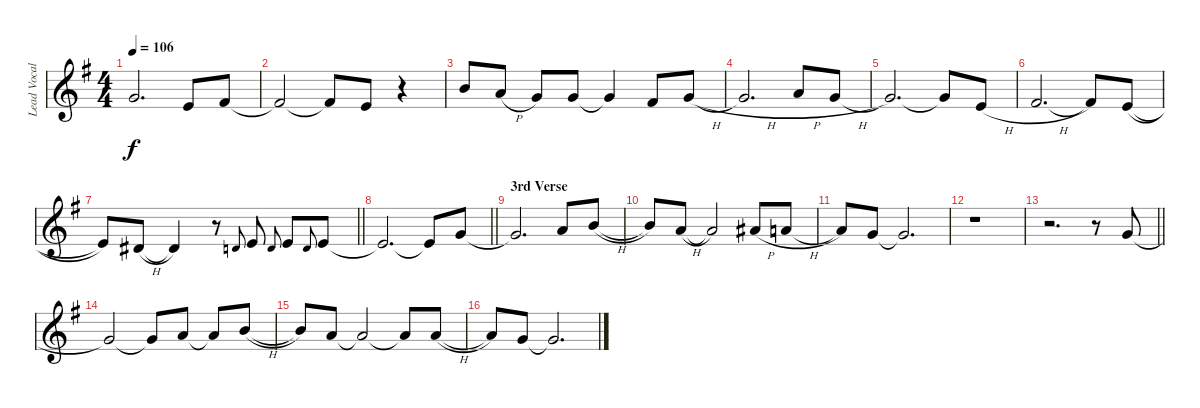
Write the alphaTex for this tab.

\track ("Lead Vocals" "Lead Vocal") {instrument synthvoice}
\staff {score}
\tuning (E4 B3 G3 D3 A2 E2) {hide}
\ts (4 4)
\tempo 106
\clef g2
\ks eminor
3.1{t}.2{d dy f} 0.1.8 2.1.8 |
2.1{t}.2 2.1{t}.8 0.1.8 r.4 |
7.1.8 5.1{h}.8 3.1.8 3.1.8 3.1{t}.4 2.1.8 3.1{h}.8 |
3.1{h t}.2{d} 5.1{h}.8 3.1{h}.8 |
3.1{t}.2{d} 3.1{t}.8 5.2{h}.8 |
7.2{h}.2{d} 7.2{t}.8 5.2{h}.8 |
\barLineRight lightlight
5.2{t}.8 4.2{h}.8 4.2{t}.4 r.8 3.2.8{gr onbeat} 5.2.8 3.2.8{gr onbeat} 5.2.8 3.2.8{gr onbeat} 5.2.8 |
\barLineRight lightlight
5.2{t}.2{d} 5.2{t}.8 3.1.8 |
\section ("" "3rd Verse")
3.1{t}.2{d} 5.1.8 7.1{h}.8 |
7.1{t}.8 5.1{h}.8 5.1{t}.2 6.1{h}.8 5.1{h}.8 |
5.1{t}.8 3.1.8 3.1{t}.2{d} |
r.1 |
\barLineRight lightlight
r.2{d} r.8 3.1.8 |
3.1{t}.2 3.1{t}.8 5.1.8 5.1{t}.8 7.1{h}.8 |
7.1{t}.8 5.1.8 5.1{t}.2 5.1{t}.8 5.1{h}.8 |
5.1{t}.8 3.1.8 3.1{t}.2{d}
